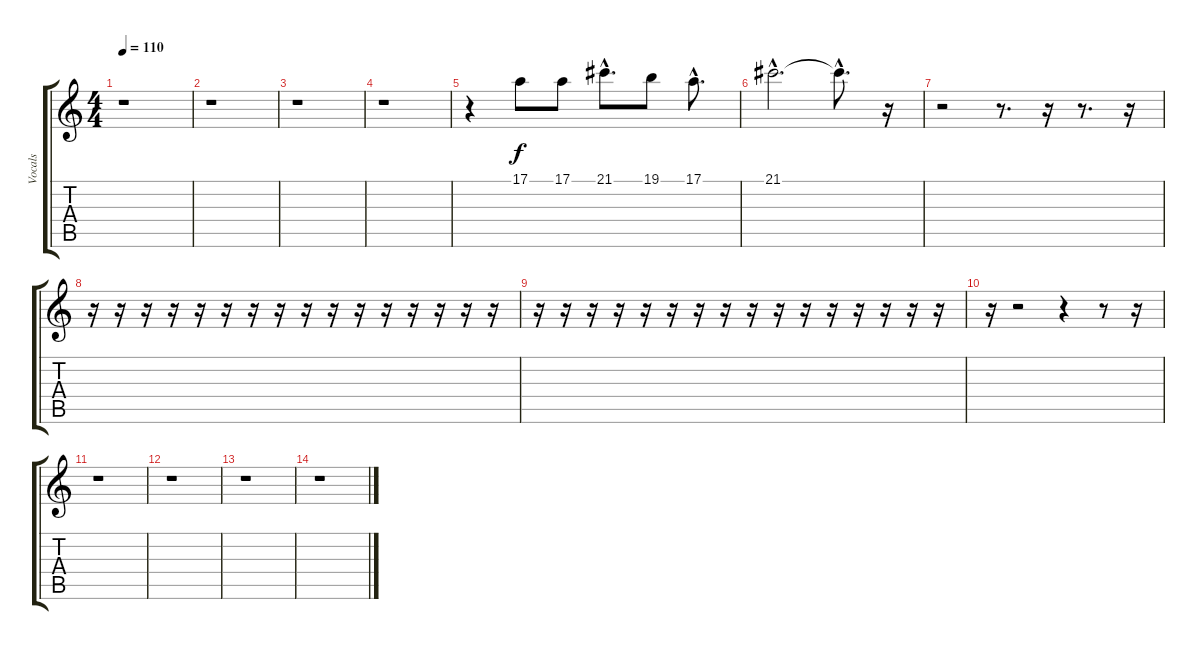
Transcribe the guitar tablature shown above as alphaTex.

\track ("Vocals" "Vocals") {instrument choiraahs}
\staff {score tabs}
\tuning (E4 B3 G3 D3 A2 E2) {hide}
\ts (4 4)
\tempo 110
\clef g2
\ks c
r.1{dy f} |
r.1 |
r.1 |
r.1 |
r.4 17.1.8 17.1.8 21.1{hac}.8{d} 19.1.8 17.1{hac}.8{d} |
21.1{hac}.2{d} 21.1{hac t}.8{d} r.16 |
r.2 r.8{d} r.16 r.8{d} r.16 |
r.16 r.16 r.16 r.16 r.16 r.16 r.16 r.16 r.16 r.16 r.16 r.16 r.16 r.16 r.16 r.16 |
r.16 r.16 r.16 r.16 r.16 r.16 r.16 r.16 r.16 r.16 r.16 r.16 r.16 r.16 r.16 r.16 |
r.16 r.2 r.4 r.8 r.16 |
r.1 |
r.1 |
r.1 |
r.1
